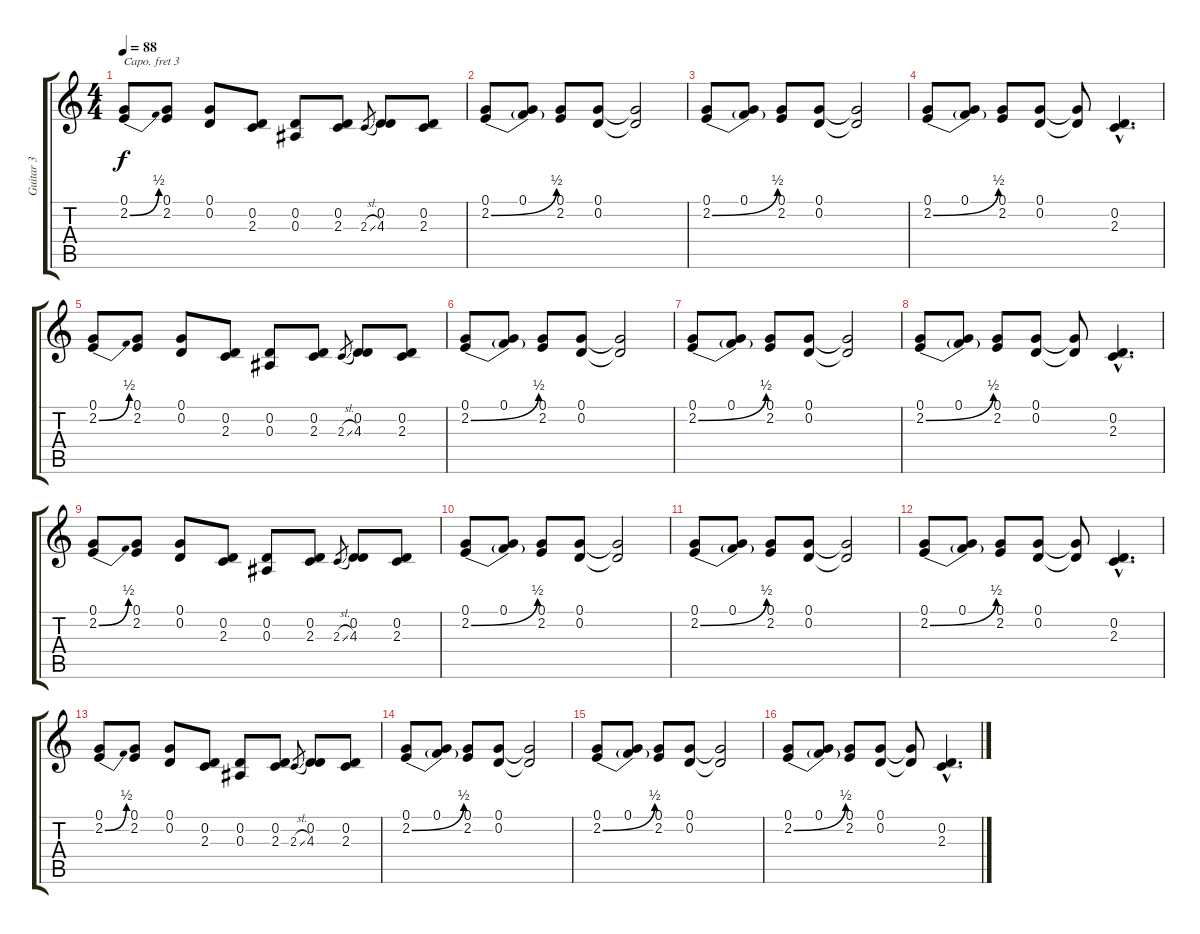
\track ("Guitar 3" "Guitar 3") {instrument sitar}
\staff {score tabs}
\capo 3
\tuning (E4 B3 G3 D3 A2 E2) {hide}
\ts (4 4)
\tempo 88
\clef g2
\ks c
(0.1 2.2{be (bend 0 0 60 2)}).8{dy f} (0.1 2.2).8 (0.1 0.2).8 (0.2 2.3).8 (0.2 0.3).8 (0.2 2.3).8 2.3{sl}.8{gr} (0.2 4.3).8 (0.2 2.3).8 |
(0.1 2.2{be (bend 0 0 60 2)}).8 (0.1 2.2{t}).8 (0.1 2.2).8 (0.1 0.2).8 (0.1{t} 0.2{t}).2 |
(0.1 2.2{be (bend 0 0 60 2)}).8 (0.1 2.2{t}).8 (0.1 2.2).8 (0.1 0.2).8 (0.1{t} 0.2{t}).2 |
(0.1 2.2{be (bend 0 0 60 2)}).8 (0.1 2.2{t}).8 (0.1 2.2).8 (0.1 0.2).8 (0.1{t} 0.2{t}).8 (0.2{hac} 2.3{hac}).4{d} |
(0.1 2.2{be (bend 0 0 60 2)}).8 (0.1 2.2).8 (0.1 0.2).8 (0.2 2.3).8 (0.2 0.3).8 (0.2 2.3).8 2.3{sl}.8{gr} (0.2 4.3).8 (0.2 2.3).8 |
(0.1 2.2{be (bend 0 0 60 2)}).8 (0.1 2.2{t}).8 (0.1 2.2).8 (0.1 0.2).8 (0.1{t} 0.2{t}).2 |
(0.1 2.2{be (bend 0 0 60 2)}).8 (0.1 2.2{t}).8 (0.1 2.2).8 (0.1 0.2).8 (0.1{t} 0.2{t}).2 |
(0.1 2.2{be (bend 0 0 60 2)}).8 (0.1 2.2{t}).8 (0.1 2.2).8 (0.1 0.2).8 (0.1{t} 0.2{t}).8 (0.2{hac} 2.3{hac}).4{d} |
(0.1 2.2{be (bend 0 0 60 2)}).8 (0.1 2.2).8 (0.1 0.2).8 (0.2 2.3).8 (0.2 0.3).8 (0.2 2.3).8 2.3{sl}.8{gr} (0.2 4.3).8 (0.2 2.3).8 |
(0.1 2.2{be (bend 0 0 60 2)}).8 (0.1 2.2{t}).8 (0.1 2.2).8 (0.1 0.2).8 (0.1{t} 0.2{t}).2 |
(0.1 2.2{be (bend 0 0 60 2)}).8 (0.1 2.2{t}).8 (0.1 2.2).8 (0.1 0.2).8 (0.1{t} 0.2{t}).2 |
(0.1 2.2{be (bend 0 0 60 2)}).8 (0.1 2.2{t}).8 (0.1 2.2).8 (0.1 0.2).8 (0.1{t} 0.2{t}).8 (0.2{hac} 2.3{hac}).4{d} |
(0.1 2.2{be (bend 0 0 60 2)}).8 (0.1 2.2).8 (0.1 0.2).8 (0.2 2.3).8 (0.2 0.3).8 (0.2 2.3).8 2.3{sl}.8{gr} (0.2 4.3).8 (0.2 2.3).8 |
(0.1 2.2{be (bend 0 0 60 2)}).8 (0.1 2.2{t}).8 (0.1 2.2).8 (0.1 0.2).8 (0.1{t} 0.2{t}).2 |
(0.1 2.2{be (bend 0 0 60 2)}).8 (0.1 2.2{t}).8 (0.1 2.2).8 (0.1 0.2).8 (0.1{t} 0.2{t}).2 |
(0.1 2.2{be (bend 0 0 60 2)}).8 (0.1 2.2{t}).8 (0.1 2.2).8 (0.1 0.2).8 (0.1{t} 0.2{t}).8 (0.2{hac} 2.3{hac}).4{d}
